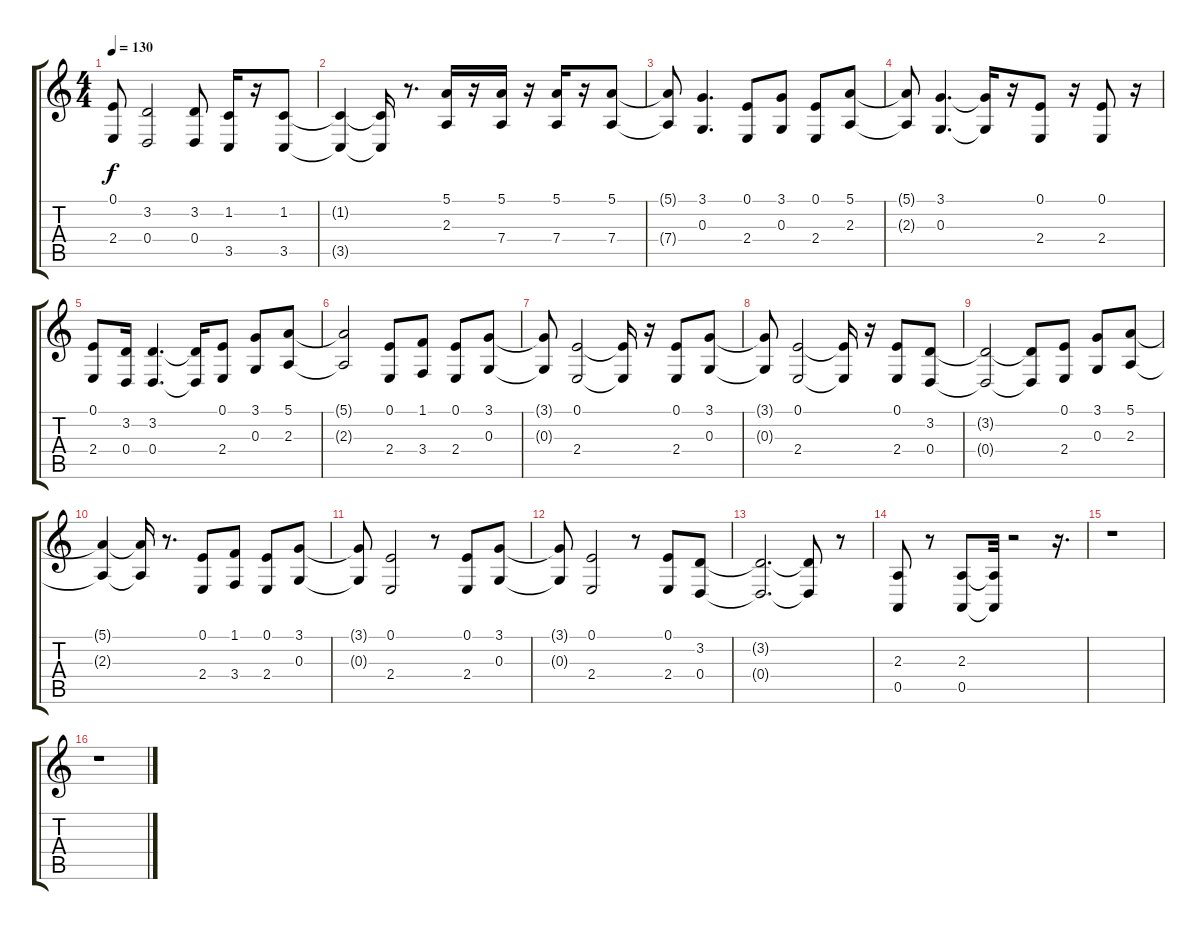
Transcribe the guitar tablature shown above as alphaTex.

\track "" {instrument lead5charang}
\staff {score tabs}
\tuning (E4 B3 G3 D3 A2 E2) {hide}
\ts (4 4)
\tempo 130
\clef g2
\ks c
(0.1{t} 2.4{t}).8{dy f} (3.2 0.4).2 (3.2 0.4).8 (1.2 3.5).16 r.16 (1.2 3.5).8 |
(1.2{t} 3.5{t}).4 (1.2{t} 3.5{t}).16 r.8{d} (5.1 2.3).16 r.16 (5.1 7.4).16 r.16 (5.1 7.4).16 r.16 (5.1 7.4).8 |
(5.1{t} 7.4{t}).8 (3.1 0.3).4{d} (0.1 2.4).8 (3.1 0.3).8 (0.1 2.4).8 (5.1 2.3).8 |
(5.1{t} 2.3{t}).8 (3.1 0.3).4{d} (3.1{t} 0.3{t}).16 r.16 (0.1 2.4).8 r.16 (0.1 2.4).8 r.16 |
(0.1 2.4).8 (3.2 0.4).16 (3.2 0.4).4{d} (3.2{t} 0.4{t}).16 (0.1 2.4).8 (3.1 0.3).8 (5.1 2.3).8 |
(5.1{t} 2.3{t}).2 (0.1 2.4).8 (1.1 3.4).8 (0.1 2.4).8 (3.1 0.3).8 |
(3.1{t} 0.3{t}).8 (0.1 2.4).2 (0.1{t} 2.4{t}).16 r.16 (0.1 2.4).8 (3.1 0.3).8 |
(3.1{t} 0.3{t}).8 (0.1 2.4).2 (0.1{t} 2.4{t}).16 r.16 (0.1 2.4).8 (3.2 0.4).8 |
(3.2{t} 0.4{t}).2 (3.2{t} 0.4{t}).8 (0.1 2.4).8 (3.1 0.3).8 (5.1 2.3).8 |
(5.1{t} 2.3{t}).4 (5.1{t} 2.3{t}).16 r.8{d} (0.1 2.4).8 (1.1 3.4).8 (0.1 2.4).8 (3.1 0.3).8 |
(3.1{t} 0.3{t}).8 (0.1 2.4).2 r.8 (0.1 2.4).8 (3.1 0.3).8 |
(3.1{t} 0.3{t}).8 (0.1 2.4).2 r.8 (0.1 2.4).8 (3.2 0.4).8 |
(3.2{t} 0.4{t}).2{d} (3.2{t} 0.4{t}).8 r.8 |
(2.3 0.5).8{balance 0} r.8 (2.3 0.5).8{balance 16} (2.3{t} 0.5{t}).32 r.2 r.16{d} |
r.1 |
r.1
